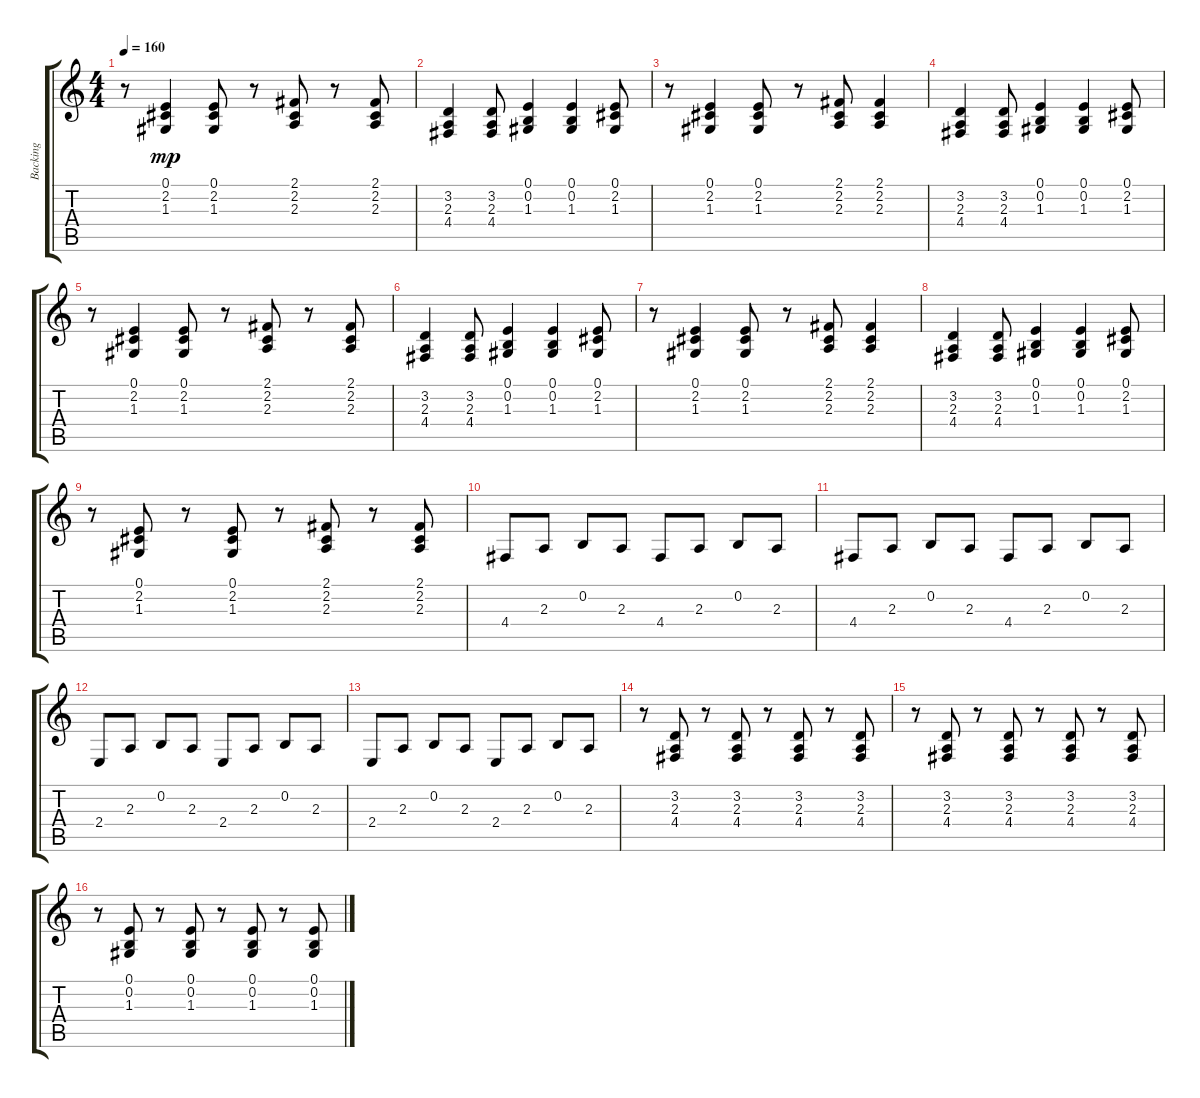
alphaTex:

\track ("Backing" "Backing") {instrument brightacousticpiano}
\staff {score tabs}
\tuning (E4 B3 G3 D3 A2 E2) {hide}
\ts (4 4)
\tempo 160
\clef g2
\ks c
r.8{dy mp} (0.1 2.2 1.3).4 (0.1 2.2 1.3).8 r.8 (2.1 2.2 2.3).8 r.8 (2.1 2.2 2.3).8 |
(3.2 2.3 4.4).4 (3.2 2.3 4.4).8 (0.1 0.2 1.3).4 (0.1 0.2 1.3).4 (0.1 2.2 1.3).8 |
r.8 (0.1 2.2 1.3).4 (0.1 2.2 1.3).8 r.8 (2.1 2.2 2.3).8 (2.1 2.2 2.3).4 |
(3.2 2.3 4.4).4 (3.2 2.3 4.4).8 (0.1 0.2 1.3).4 (0.1 0.2 1.3).4 (0.1 2.2 1.3).8 |
r.8 (0.1 2.2 1.3).4 (0.1 2.2 1.3).8 r.8 (2.1 2.2 2.3).8 r.8 (2.1 2.2 2.3).8 |
(3.2 2.3 4.4).4 (3.2 2.3 4.4).8 (0.1 0.2 1.3).4 (0.1 0.2 1.3).4 (0.1 2.2 1.3).8 |
r.8 (0.1 2.2 1.3).4 (0.1 2.2 1.3).8 r.8 (2.1 2.2 2.3).8 (2.1 2.2 2.3).4 |
(3.2 2.3 4.4).4 (3.2 2.3 4.4).8 (0.1 0.2 1.3).4 (0.1 0.2 1.3).4 (0.1 2.2 1.3).8 |
r.8 (0.1 2.2 1.3).8 r.8 (0.1 2.2 1.3).8 r.8 (2.1 2.2 2.3).8 r.8 (2.1 2.2 2.3).8 |
4.4.8 2.3.8 0.2.8 2.3.8 4.4.8 2.3.8 0.2.8 2.3.8 |
4.4.8 2.3.8 0.2.8 2.3.8 4.4.8 2.3.8 0.2.8 2.3.8 |
2.4.8 2.3.8 0.2.8 2.3.8 2.4.8 2.3.8 0.2.8 2.3.8 |
2.4.8 2.3.8 0.2.8 2.3.8 2.4.8 2.3.8 0.2.8 2.3.8 |
r.8 (3.2 2.3 4.4).8 r.8 (3.2 2.3 4.4).8 r.8 (3.2 2.3 4.4).8 r.8 (3.2 2.3 4.4).8 |
r.8 (3.2 2.3 4.4).8 r.8 (3.2 2.3 4.4).8 r.8 (3.2 2.3 4.4).8 r.8 (3.2 2.3 4.4).8 |
r.8 (0.1 0.2 1.3).8 r.8 (0.1 0.2 1.3).8 r.8 (0.1 0.2 1.3).8 r.8 (0.1 0.2 1.3).8
